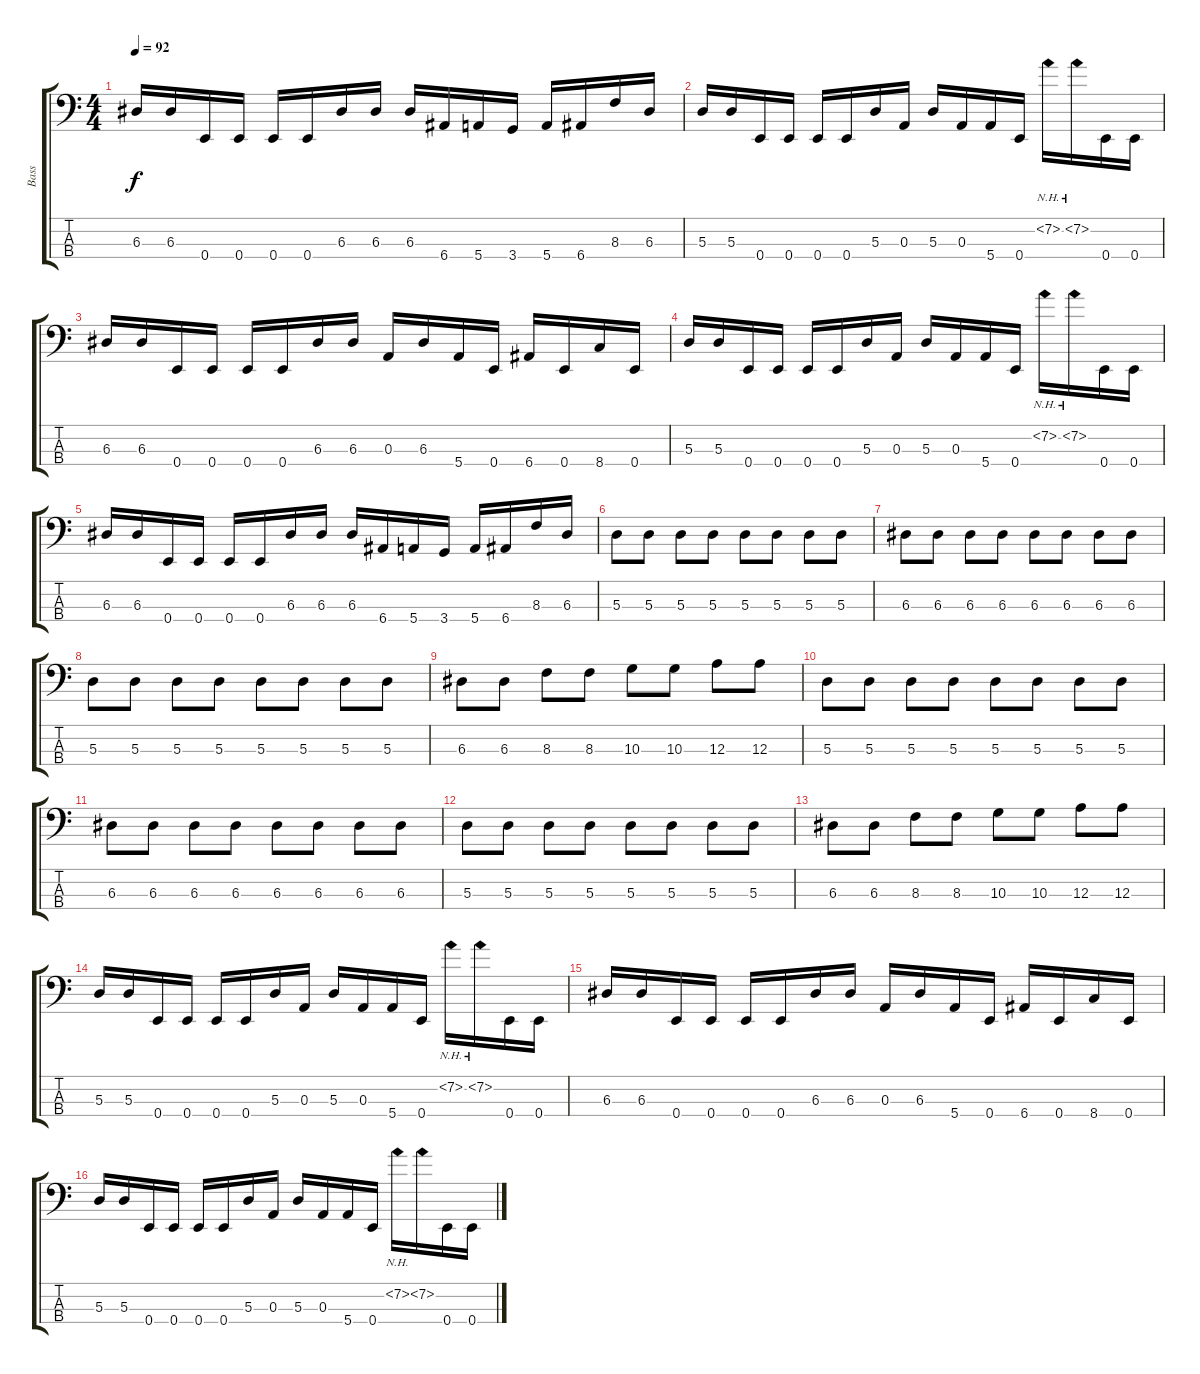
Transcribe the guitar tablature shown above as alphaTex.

\track ("Bass" "Bass") {instrument electricbassfinger}
\staff {score tabs}
\tuning (G2 D2 A1 E1) {hide}
\ts (4 4)
\tempo 92
\clef f4
\ks c
6.3.16{dy f} 6.3.16 0.4.16 0.4.16 0.4.16 0.4.16 6.3.16 6.3.16 6.3.16 6.4.16 5.4.16 3.4.16 5.4.16 6.4.16 8.3.16 6.3.16 |
5.3.16 5.3.16 0.4.16 0.4.16 0.4.16 0.4.16 5.3.16 0.3.16 5.3.16 0.3.16 5.4.16 0.4.16 7.2{nh}.16 7.2{nh}.16 0.4.16 0.4.16 |
6.3.16 6.3.16 0.4.16 0.4.16 0.4.16 0.4.16 6.3.16 6.3.16 0.3.16 6.3.16 5.4.16 0.4.16 6.4.16 0.4.16 8.4.16 0.4.16 |
5.3.16 5.3.16 0.4.16 0.4.16 0.4.16 0.4.16 5.3.16 0.3.16 5.3.16 0.3.16 5.4.16 0.4.16 7.2{nh}.16 7.2{nh}.16 0.4.16 0.4.16 |
6.3.16 6.3.16 0.4.16 0.4.16 0.4.16 0.4.16 6.3.16 6.3.16 6.3.16 6.4.16 5.4.16 3.4.16 5.4.16 6.4.16 8.3.16 6.3.16 |
5.3.8 5.3.8 5.3.8 5.3.8 5.3.8 5.3.8 5.3.8 5.3.8 |
6.3.8 6.3.8 6.3.8 6.3.8 6.3.8 6.3.8 6.3.8 6.3.8 |
5.3.8 5.3.8 5.3.8 5.3.8 5.3.8 5.3.8 5.3.8 5.3.8 |
6.3.8 6.3.8 8.3.8 8.3.8 10.3.8 10.3.8 12.3.8 12.3.8 |
5.3.8 5.3.8 5.3.8 5.3.8 5.3.8 5.3.8 5.3.8 5.3.8 |
6.3.8 6.3.8 6.3.8 6.3.8 6.3.8 6.3.8 6.3.8 6.3.8 |
5.3.8 5.3.8 5.3.8 5.3.8 5.3.8 5.3.8 5.3.8 5.3.8 |
6.3.8 6.3.8 8.3.8 8.3.8 10.3.8 10.3.8 12.3.8 12.3.8 |
5.3.16 5.3.16 0.4.16 0.4.16 0.4.16 0.4.16 5.3.16 0.3.16 5.3.16 0.3.16 5.4.16 0.4.16 7.2{nh}.16 7.2{nh}.16 0.4.16 0.4.16 |
6.3.16 6.3.16 0.4.16 0.4.16 0.4.16 0.4.16 6.3.16 6.3.16 0.3.16 6.3.16 5.4.16 0.4.16 6.4.16 0.4.16 8.4.16 0.4.16 |
5.3.16 5.3.16 0.4.16 0.4.16 0.4.16 0.4.16 5.3.16 0.3.16 5.3.16 0.3.16 5.4.16 0.4.16 7.2{nh}.16 7.2{nh}.16 0.4.16 0.4.16
